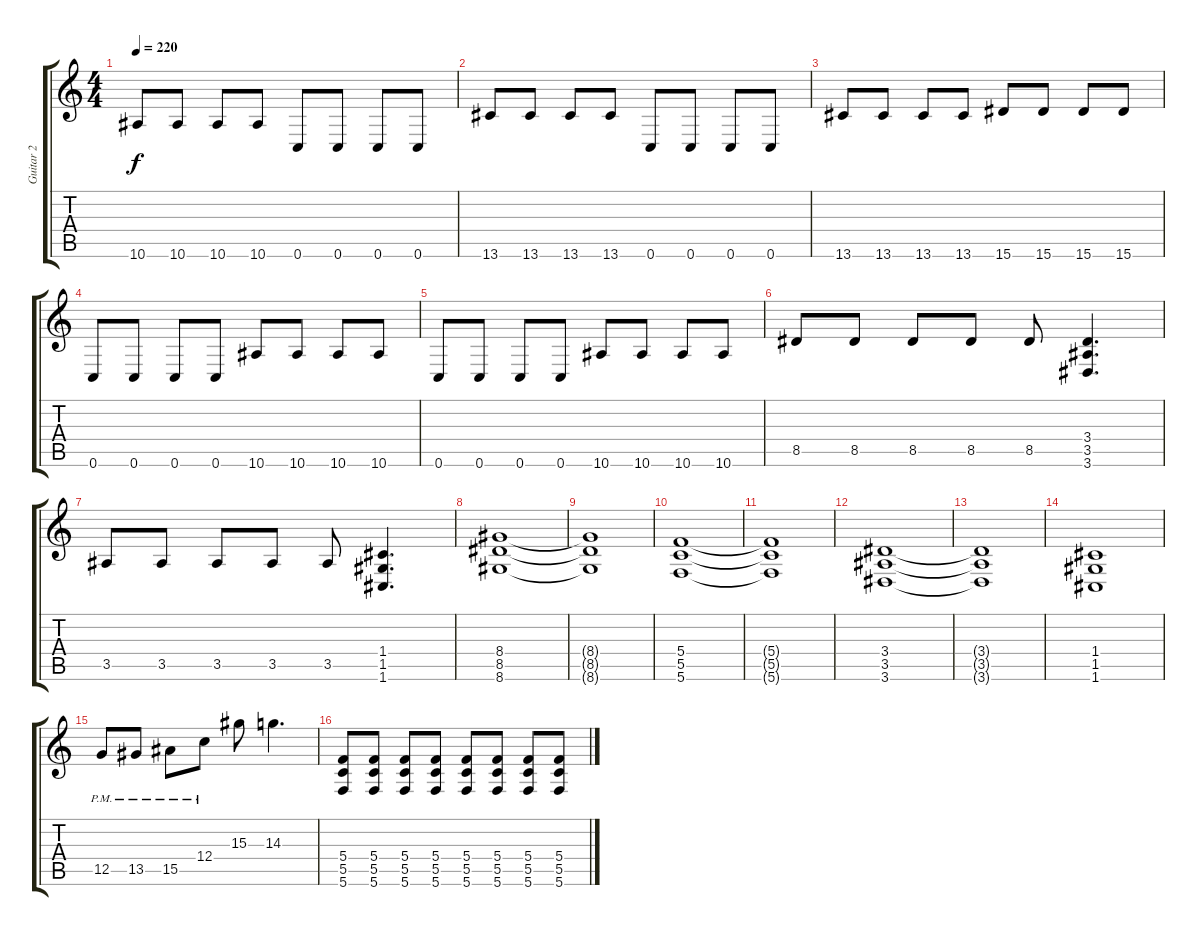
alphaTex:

\track ("Guitar 2" "Guitar 2") {instrument distortionguitar}
\staff {score tabs}
\tuning (D4 A3 F3 C3 G2 C2) {hide}
\ts (4 4)
\tempo 220
\clef g2
\ks c
10.6.8{dy f} 10.6.8 10.6.8 10.6.8 0.6.8 0.6.8 0.6.8 0.6.8 |
13.6.8 13.6.8 13.6.8 13.6.8 0.6.8 0.6.8 0.6.8 0.6.8 |
13.6.8 13.6.8 13.6.8 13.6.8 15.6.8 15.6.8 15.6.8 15.6.8 |
0.6.8 0.6.8 0.6.8 0.6.8 10.6.8 10.6.8 10.6.8 10.6.8 |
0.6.8 0.6.8 0.6.8 0.6.8 10.6.8 10.6.8 10.6.8 10.6.8 |
8.5.8 8.5.8 8.5.8 8.5.8 8.5.8 (3.4 3.5 3.6).4{d} |
3.5.8 3.5.8 3.5.8 3.5.8 3.5.8 (1.4 1.5 1.6).4{d} |
(8.4 8.5 8.6).1 |
(8.4{t} 8.5{t} 8.6{t}).1 |
(5.4 5.5 5.6).1 |
(5.4{t} 5.5{t} 5.6{t}).1 |
(3.4 3.5 3.6).1 |
(3.4{t} 3.5{t} 3.6{t}).1 |
(1.4 1.5 1.6).1 |
12.5{pm}.8 13.5{pm}.8 15.5{pm}.8 12.4{pm}.8 15.3.8 14.3.4{d} |
(5.4 5.5 5.6).8 (5.4 5.5 5.6).8 (5.4 5.5 5.6).8 (5.4 5.5 5.6).8 (5.4 5.5 5.6).8 (5.4 5.5 5.6).8 (5.4 5.5 5.6).8 (5.4 5.5 5.6).8
